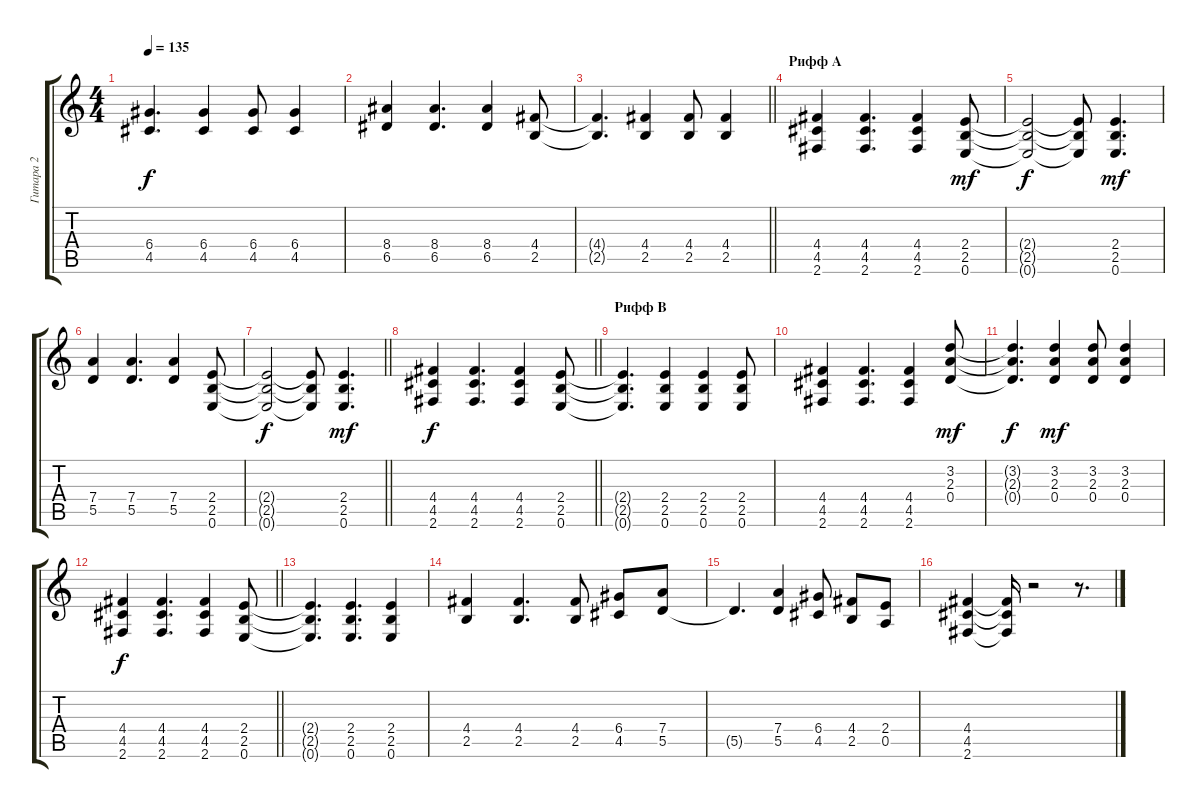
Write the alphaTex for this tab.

\track ("Гитара 2" "Гитара 2") {instrument distortionguitar}
\staff {score tabs}
\tuning (E4 B3 G3 D3 A2 E2) {hide}
\ts (4 4)
\tempo 135
\clef g2
\ks c
(6.4{t} 4.5{t}).4{d dy f} (6.4 4.5).4 (6.4 4.5).8 (6.4 4.5).4 |
(8.4 6.5).4 (8.4 6.5).4{d} (8.4 6.5).4 (4.4 2.5).8 |
\barLineRight lightlight
(4.4{t} 2.5{t}).4{d} (4.4 2.5).4 (4.4 2.5).8 (4.4 2.5).4 |
\section ("" "Рифф А")
(4.4 4.5 2.6).4 (4.4 4.5 2.6).4{d} (4.4 4.5 2.6).4 (2.4 2.5 0.6).8{dy mf} |
(2.4{t} 2.5{t} 0.6{t}).2{dy f} (2.4{t} 2.5{t} 0.6{t}).8 (2.4 2.5 0.6).4{d dy mf} |
(7.4 5.5).4 (7.4 5.5).4{d} (7.4 5.5).4 (2.4 2.5 0.6).8 |
\barLineRight lightlight
(2.4{t} 2.5{t} 0.6{t}).2{dy f} (2.4{t} 2.5{t} 0.6{t}).8 (2.4 2.5 0.6).4{d dy mf} |
\section ("" "")
\barLineRight lightlight
(4.4 4.5 2.6).4{dy f} (4.4 4.5 2.6).4{d} (4.4 4.5 2.6).4 (2.4 2.5 0.6).8 |
\section ("" "Рифф В")
(2.4{t} 2.5{t} 0.6{t}).4{d} (2.4 2.5 0.6).4 (2.4 2.5 0.6).4 (2.4 2.5 0.6).8 |
(4.4 4.5 2.6).4 (4.4 4.5 2.6).4{d} (4.4 4.5 2.6).4 (3.2 2.3 0.4).8{dy mf} |
(3.2{t} 2.3{t} 0.4{t}).4{d dy f} (3.2 2.3 0.4).4{dy mf} (3.2 2.3 0.4).8 (3.2 2.3 0.4).4 |
\barLineRight lightlight
(4.4 4.5 2.6).4{dy f} (4.4 4.5 2.6).4{d} (4.4 4.5 2.6).4 (2.4 2.5 0.6).8 |
(2.4{t} 2.5{t} 0.6{t}).4{d} (2.4 2.5 0.6).4{d} (2.4 2.5 0.6).4 |
(4.4 2.5).4 (4.4 2.5).4{d} (4.4 2.5).8 (6.4 4.5).8 (7.4 5.5).8 |
5.5{t}.4{d} (7.4 5.5).4 (6.4 4.5).8 (4.4 2.5).8 (2.4 0.5).8 |
(4.4 4.5 2.6).4 (4.4{t} 4.5{t} 2.6{t}).16 r.2 r.8{d}
